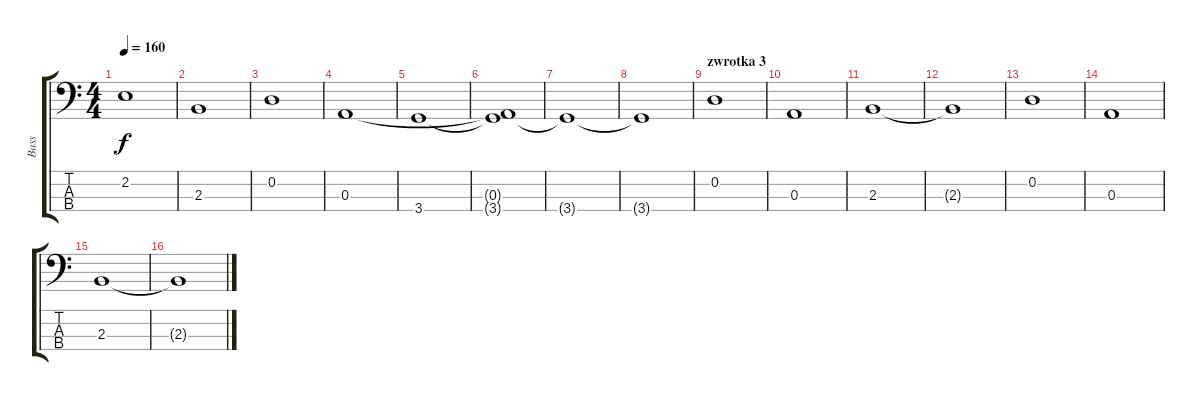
\track ("Bass" "Bass") {instrument electricbasspick}
\staff {score tabs}
\tuning (G2 D2 A1 E1) {hide}
\ts (4 4)
\tempo 160
\clef f4
\ks c
2.2.1{dy f} |
2.3.1 |
0.2.1 |
0.3.1 |
3.4.1 |
(0.3{t} 3.4{t}).1 |
3.4{t}.1 |
3.4{t}.1 |
\section ("" "zwrotka 3")
0.2.1 |
0.3.1 |
2.3.1 |
2.3{t}.1 |
0.2.1 |
0.3.1 |
2.3.1 |
2.3{t}.1
